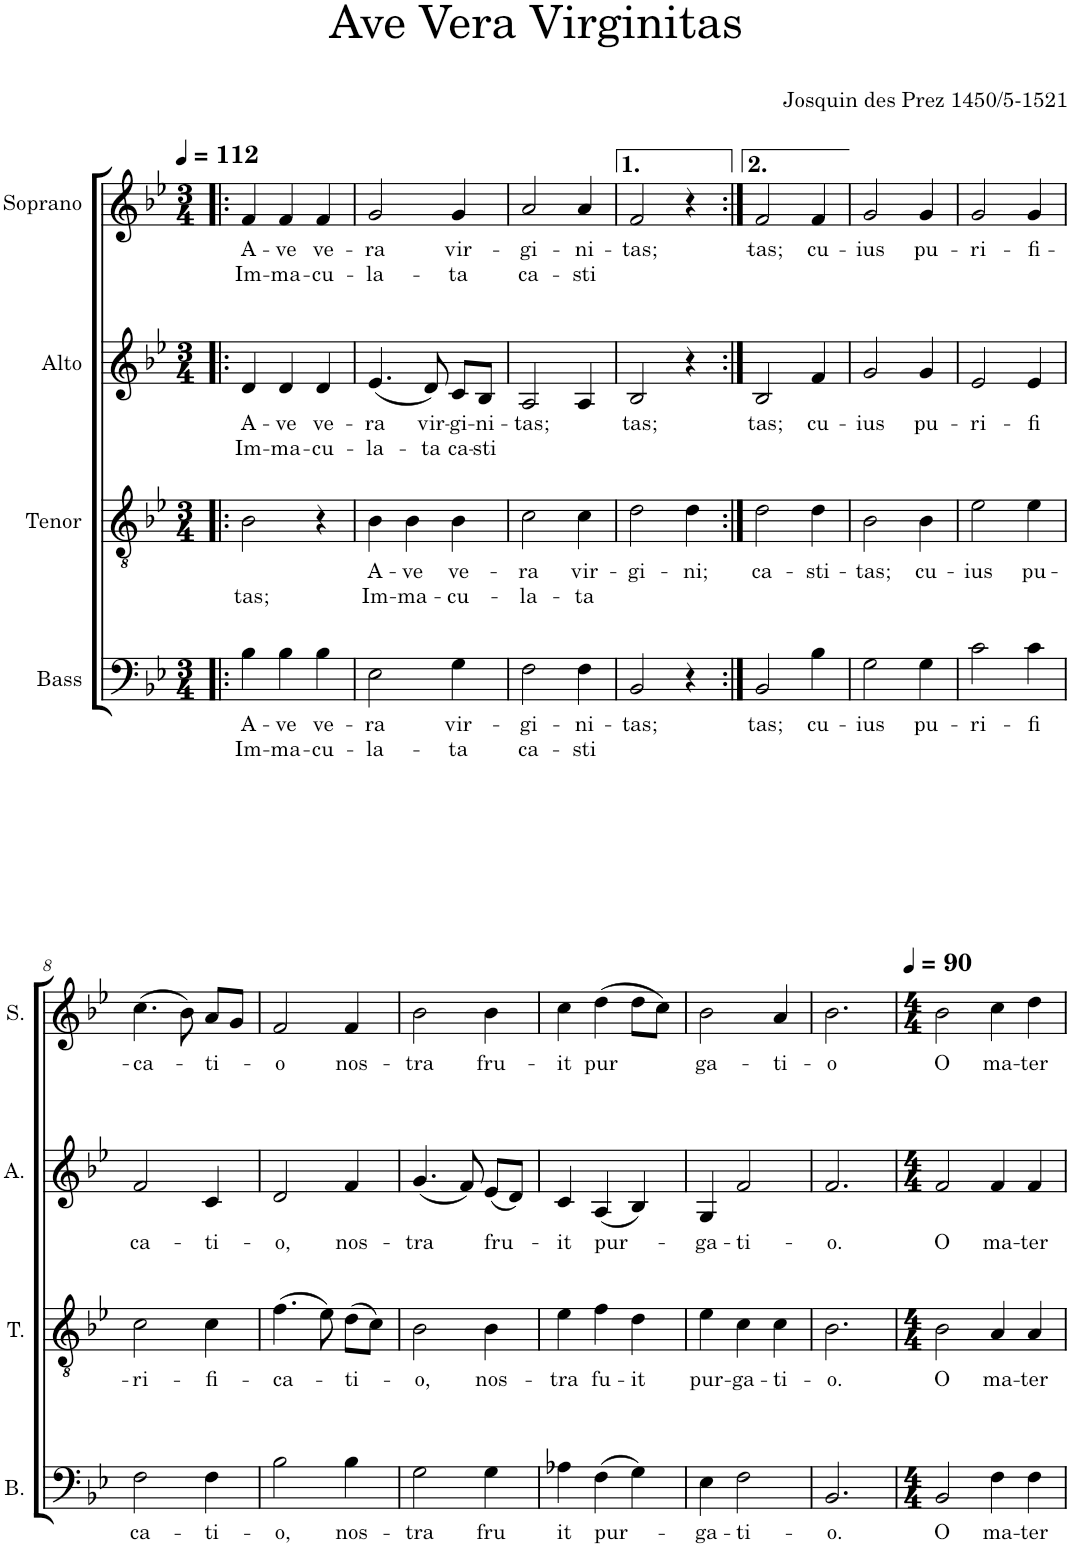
**kern	**text	**text	**kern	**text	**text	**kern	**text	**text	**kern	**text	**text
*part4	*part4	*part4	*part3	*part3	*part3	*part2	*part2	*part2	*part1	*part1	*part1
*staff4	*staff4	*staff4	*staff3	*staff3	*staff3	*staff2	*staff2	*staff2	*staff1	*staff1	*staff1
*I"Bass	*	*	*I"Tenor	*	*	*I"Alto	*	*	*I"Soprano	*	*
*I'B.	*	*	*I'T.	*	*	*I'A.	*	*	*I'S.	*	*
*clefF4	*	*	*clefGv2	*	*	*clefG2	*	*	*clefG2	*	*
*k[b-e-]	*	*	*k[b-e-]	*	*	*k[b-e-]	*	*	*k[b-e-]	*	*
*M3/4	*	*	*M3/4	*	*	*M3/4	*	*	*M3/4	*	*
*MM112	*	*	*MM112	*	*	*MM112	*	*	*MM112	*	*
=1!|:	=1!|:	=1!|:	=1!|:	=1!|:	=1!|:	=1!|:	=1!|:	=1!|:	=1!|:	=1!|:	=1!|:
!	!LO:LY:b	!LO:LY:b	!	!	!LO:LY:b	!	!LO:LY:b	!LO:LY:b	!	!LO:LY:b	!LO:LY:b
4B-\	A-	Im-	2B-\	.	tas;	4d/	A-	Im-	4f/	A-	Im-
!	!LO:LY:b	!LO:LY:b	!	!	!	!	!LO:LY:b	!LO:LY:b	!	!LO:LY:b	!LO:LY:b
4B-\	-ve	-ma-	.	.	.	4d/	-ve	-ma-	4f/	-ve	-ma-
!	!LO:LY:b	!LO:LY:b	!	!	!	!	!LO:LY:b	!LO:LY:b	!	!LO:LY:b	!LO:LY:b
4B-\	ve-	-cu-	4r	.	.	4d/	ve-	-cu-	4f/	ve-	-cu-
=2	=2	=2	=2	=2	=2	=2	=2	=2	=2	=2	=2
!	!LO:LY:b	!LO:LY:b	!	!LO:LY:b	!LO:LY:b	!	!LO:LY:b	!LO:LY:b	!	!LO:LY:b	!LO:LY:b
2E-\	-ra	-la-	4B-\	A-	Im-	(4.e-/	-ra	-la-	2g/	-ra	-la-
!	!	!	!	!LO:LY:b	!LO:LY:b	!	!	!	!	!	!
.	.	.	4B-\	-ve	-ma-	.	.	.	.	.	.
!	!	!	!	!	!	!	!LO:LY:b	!LO:LY:b	!	!	!
.	.	.	.	.	.	8d/)	vir-	-ta	.	.	.
!	!LO:LY:b	!LO:LY:b	!	!LO:LY:b	!LO:LY:b	!	!LO:LY:b	!LO:LY:b	!	!LO:LY:b	!LO:LY:b
4G\	vir-	-ta	4B-\	ve-	-cu-	8c/L	-gi-	ca-	4g/	vir-	-ta
!	!	!	!	!	!	!	!LO:LY:b	!LO:LY:b	!	!	!
.	.	.	.	.	.	8B-/J	-ni-	-sti	.	.	.
=3	=3	=3	=3	=3	=3	=3	=3	=3	=3	=3	=3
!	!LO:LY:b	!LO:LY:b	!	!LO:LY:b	!LO:LY:b	!	!LO:LY:b	!	!	!LO:LY:b	!LO:LY:b
2F\	-gi-	ca-	2c\	-ra	-la-	2A/	-tas;	.	2a/	-gi-	ca-
!	!LO:LY:b	!LO:LY:b	!	!LO:LY:b	!LO:LY:b	!	!	!	!	!LO:LY:b	!LO:LY:b
4F\	-ni-	-sti	4c\	vir-	-ta	4A/	.	.	4a/	-ni-	-sti
=4	=4	=4	=4	=4	=4	=4	=4	=4	=4	=4	=4
!	!LO:LY:b	!	!	!LO:LY:b	!	!	!LO:LY:b	!	!	!LO:LY:b	!
2BB-/	-tas;	.	2d\	-gi-	.	2B-/	-tas;	.	2f/	-tas;	.
!	!	!	!	!LO:LY:b	!	!	!	!	!	!	!
4r	.	.	4d\	-ni;	.	4r	.	.	4r	.	.
=5:|!	=5:|!	=5:|!	=5:|!	=5:|!	=5:|!	=5:|!	=5:|!	=5:|!	=5:|!	=5:|!	=5:|!
!	!LO:LY:b	!	!	!LO:LY:b	!	!	!LO:LY:b	!	!	!LO:LY:b	!
2BB-/	-tas;	.	2d\	ca-	.	2B-/	-tas;	.	2f/	-tas;	.
!	!LO:LY:b	!	!	!LO:LY:b	!	!	!LO:LY:b	!	!	!LO:LY:b	!
4B-\	cu-	.	4d\	-sti-	.	4f/	cu-	.	4f/	cu-	.
=6	=6	=6	=6	=6	=6	=6	=6	=6	=6	=6	=6
!	!LO:LY:b	!	!	!LO:LY:b	!	!	!LO:LY:b	!	!	!LO:LY:b	!
2G\	-ius	.	2B-\	-tas;	.	2g/	-ius	.	2g/	-ius	.
!	!LO:LY:b	!	!	!LO:LY:b	!	!	!LO:LY:b	!	!	!LO:LY:b	!
4G\	pu-	.	4B-\	cu-	.	4g/	pu-	.	4g/	pu-	.
=7	=7	=7	=7	=7	=7	=7	=7	=7	=7	=7	=7
!	!LO:LY:b	!	!	!LO:LY:b	!	!	!LO:LY:b	!	!	!LO:LY:b	!
2c\	-ri-	.	2e-\	-ius	.	2e-/	-ri-	.	2g/	-ri-	.
!	!LO:LY:b	!	!	!LO:LY:b	!	!	!LO:LY:b	!	!	!LO:LY:b	!
4c\	-fi	.	4e-\	pu-	.	4e-/	-fi	.	4g/	-fi-	.
!!LO:LB:g=z
=8	=8	=8	=8	=8	=8	=8	=8	=8	=8	=8	=8
!	!LO:LY:b	!	!	!LO:LY:b	!	!	!LO:LY:b	!	!	!LO:LY:b	!
2F\	-ca-	.	2c\	-ri-	.	2f/	-ca-	.	(4.cc\	-ca-	.
.	.	.	.	.	.	.	.	.	8b-\)	.	.
!	!LO:LY:b	!	!	!LO:LY:b	!	!	!LO:LY:b	!	!	!LO:LY:b	!
4F\	-ti-	.	4c\	-fi-	.	4c/	-ti-	.	8a/L	-ti-	.
.	.	.	.	.	.	.	.	.	8g/J	.	.
=9	=9	=9	=9	=9	=9	=9	=9	=9	=9	=9	=9
!	!LO:LY:b	!	!	!LO:LY:b	!	!	!LO:LY:b	!	!	!LO:LY:b	!
2B-\	-o,	.	(4.f\	-ca-	.	2d/	-o,	.	2f/	-o	.
.	.	.	8e-\)	.	.	.	.	.	.	.	.
!	!LO:LY:b	!	!	!LO:LY:b	!	!	!LO:LY:b	!	!	!LO:LY:b	!
4B-\	nos-	.	(8d\L	-ti-	.	4f/	nos-	.	4f/	nos-	.
.	.	.	8c\J)	.	.	.	.	.	.	.	.
=10	=10	=10	=10	=10	=10	=10	=10	=10	=10	=10	=10
!	!LO:LY:b	!	!	!LO:LY:b	!	!	!LO:LY:b	!	!	!LO:LY:b	!
2G\	-tra	.	2B-\	-o,	.	(4.g/	-tra	.	2b-\	-tra	.
.	.	.	.	.	.	8f/)	.	.	.	.	.
!	!LO:LY:b	!	!	!LO:LY:b	!	!	!LO:LY:b	!	!	!LO:LY:b	!
4G\	fru	.	4B-\	nos-	.	(8e-/L	fru-	.	4b-\	fru-	.
.	.	.	.	.	.	8d/J)	.	.	.	.	.
=11	=11	=11	=11	=11	=11	=11	=11	=11	=11	=11	=11
!	!LO:LY:b	!	!	!LO:LY:b	!	!	!LO:LY:b	!	!	!LO:LY:b	!
4A-X\	-it	.	4e-\	-tra	.	4c/	-it	.	4cc\	-it	.
!	!LO:LY:b	!	!	!LO:LY:b	!	!	!LO:LY:b	!	!	!LO:LY:b	!
(4F\	pur-	.	4f\	fu-	.	(4A/	pur-	.	(4dd\	pur	.
!	!	!	!	!LO:LY:b	!	!	!	!	!	!	!
4G\)	.	.	4d\	-it	.	4B-/)	.	.	8dd\L	.	.
.	.	.	.	.	.	.	.	.	8cc\J)	.	.
=12	=12	=12	=12	=12	=12	=12	=12	=12	=12	=12	=12
!	!LO:LY:b	!	!	!LO:LY:b	!	!	!LO:LY:b	!	!	!LO:LY:b	!
4E-\	-ga-	.	4e-\	pur-	.	4G/	-ga-	.	2b-\	-ga-	.
!	!LO:LY:b	!	!	!LO:LY:b	!	!	!LO:LY:b	!	!	!	!
2F\	-ti-	.	4c\	-ga-	.	2f/	-ti-	.	.	.	.
!	!	!	!	!LO:LY:b	!	!	!	!	!	!LO:LY:b	!
.	.	.	4c\	-ti-	.	.	.	.	4a/	-ti-	.
=13	=13	=13	=13	=13	=13	=13	=13	=13	=13	=13	=13
!	!LO:LY:b	!	!	!LO:LY:b	!	!	!LO:LY:b	!	!	!LO:LY:b	!
2.BB-/	-o.	.	2.B-\	-o.	.	2.f/	-o.	.	2.b-\	-o	.
=14	=14	=14	=14	=14	=14	=14	=14	=14	=14	=14	=14
*M4/4	*	*	*M4/4	*	*	*M4/4	*	*	*M4/4	*	*
*	*	*	*	*	*	*	*	*	*MM90	*	*
!	!LO:LY:b	!	!	!LO:LY:b	!	!	!LO:LY:b	!	!	!LO:LY:b	!
2BB-/	O	.	2B-\	O	.	2f/	O	.	2b-\	O	.
!	!LO:LY:b	!	!	!LO:LY:b	!	!	!LO:LY:b	!	!	!LO:LY:b	!
4F\	ma-	.	4A/	ma-	.	4f/	ma-	.	4cc\	ma-	.
!	!LO:LY:b	!	!	!LO:LY:b	!	!	!LO:LY:b	!	!	!LO:LY:b	!
4F\	-ter	.	4A/	-ter	.	4f/	-ter	.	4dd\	-ter	.
=	=	=	=	=	=	=	=	=	=	=	=
*-	*-	*-	*-	*-	*-	*-	*-	*-	*-	*-	*-
